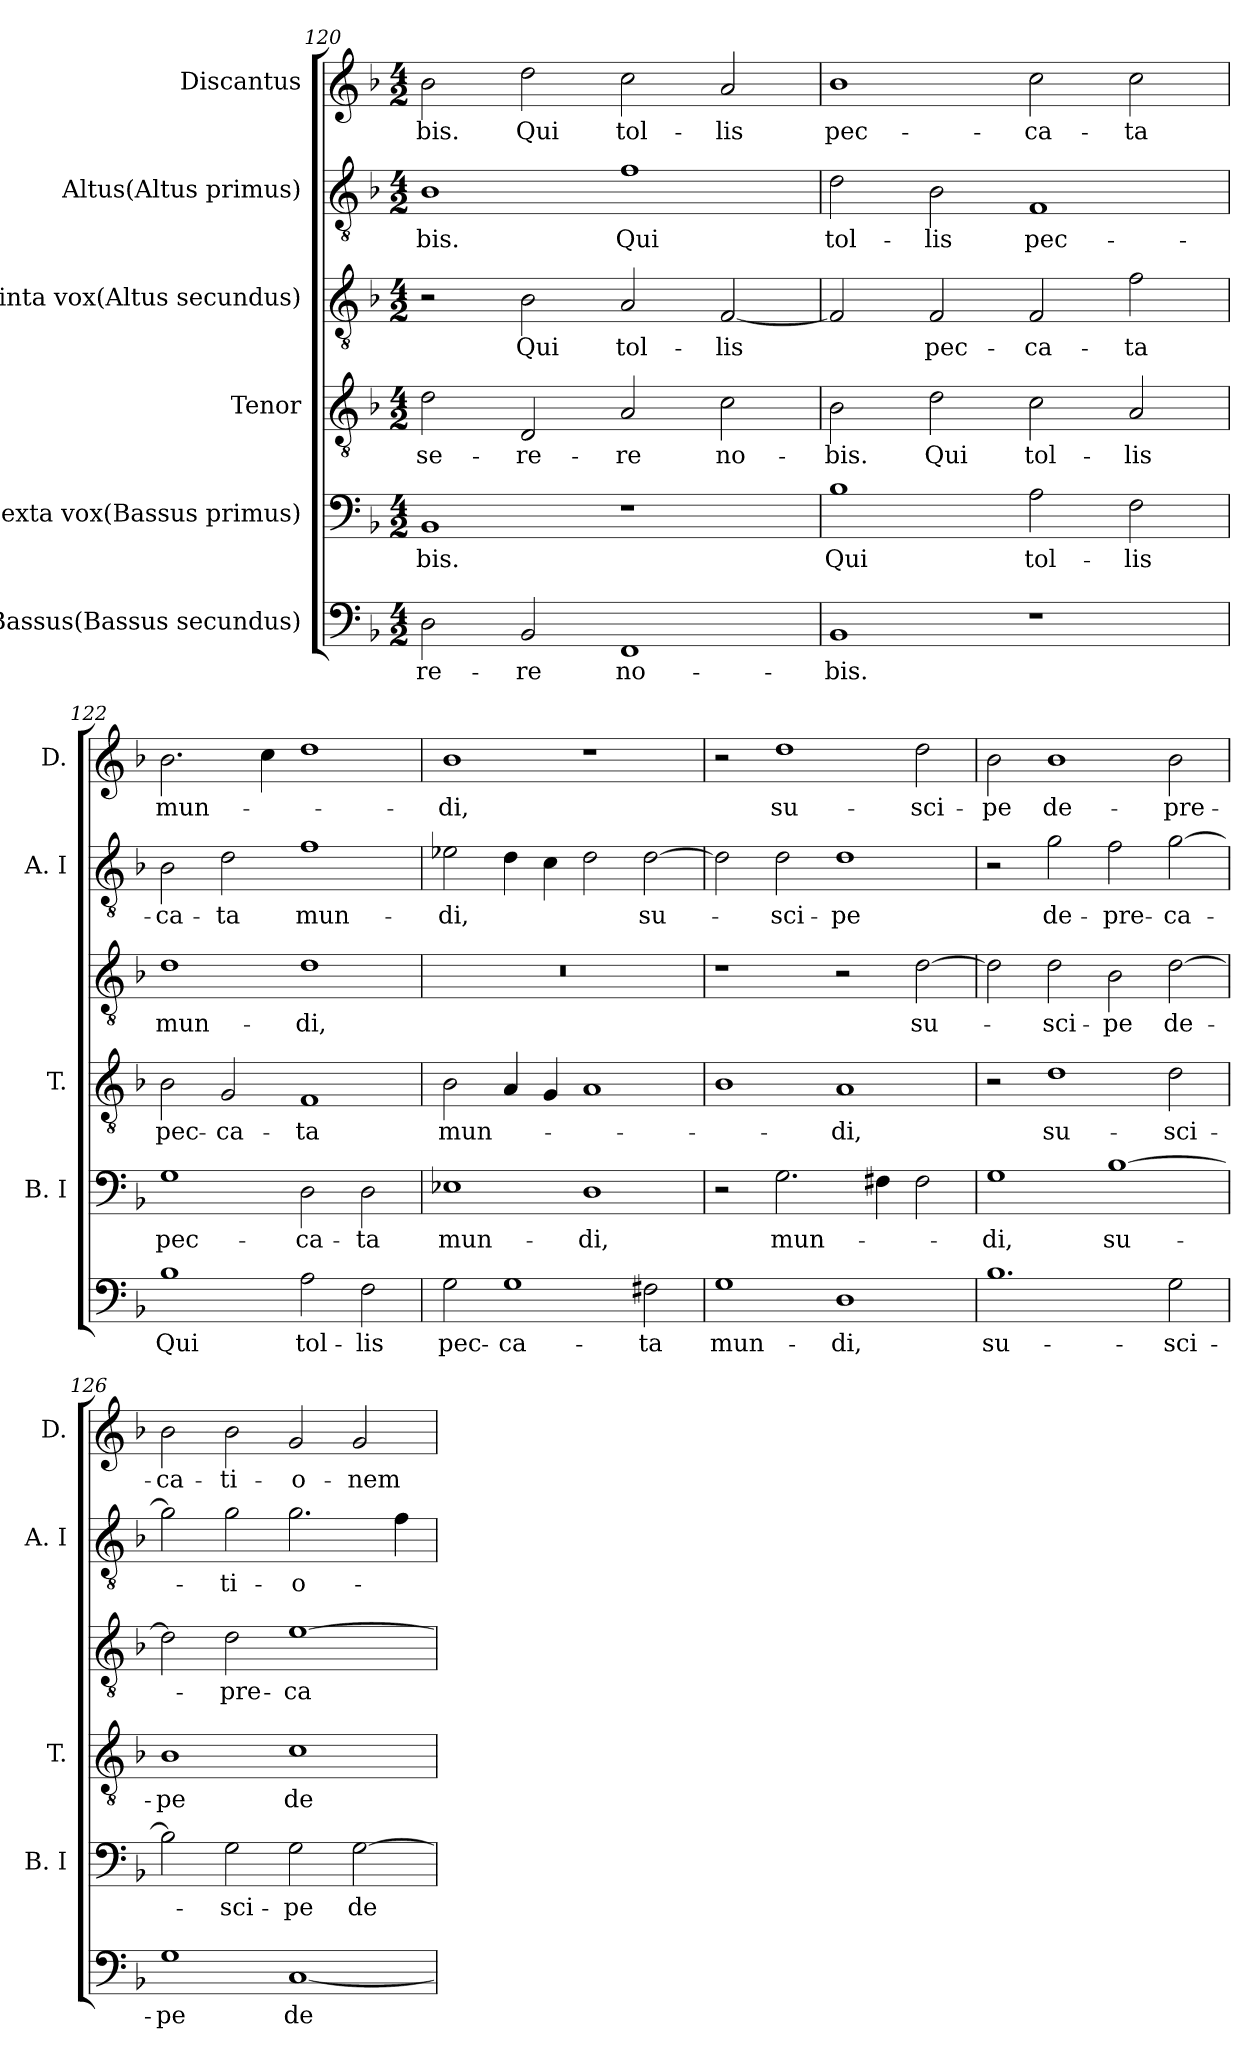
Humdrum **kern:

**kern	**text	**kern	**text	**kern	**text	**kern	**text	**kern	**text	**kern	**text
*part6	*part6	*part5	*part5	*part4	*part4	*part3	*part3	*part2	*part2	*part1	*part1
*staff6	*staff6	*staff5	*staff5	*staff4	*staff4	*staff3	*staff3	*staff2	*staff2	*staff1	*staff1
*I"Bassus(Bassus secundus)	*	*I"Sexta vox(Bassus primus)	*	*I"Tenor	*	*I"Quinta vox(Altus secundus)	*	*I"Altus(Altus primus)	*	*I"Discantus	*
*	*	*I'B. I	*	*I'T.	*	*	*	*I'A. I	*	*I'D.	*
*clefF4	*	*clefF4	*	*clefGv2	*	*clefGv2	*	*clefGv2	*	*clefG2	*
*	*	*	*	*ITrd7c12	*	*ITrd7c12	*	*ITrd7c12	*	*	*
*k[b-]	*	*k[b-]	*	*k[b-]	*	*k[b-]	*	*k[b-]	*	*k[b-]	*
*d:	*	*d:	*	*d:	*	*d:	*	*d:	*	*d:	*
*M4/2	*	*M4/2	*	*M4/2	*	*M4/2	*	*M4/2	*	*M4/2	*
=120	=120	=120	=120	=120	=120	=120	=120	=120	=120	=120	=120
!	!LO:LY:b	!	!LO:LY:b	!	!LO:LY:b	!	!	!	!LO:LY:b	!	!LO:LY:b
2D\	-re-	1BB-	-bis.	2D\	-se-	2r	.	1BB-	-bis.	2b-\	-bis.
!	!LO:LY:b	!	!	!	!LO:LY:b	!	!LO:LY:b	!	!	!	!LO:LY:b
2BB-/	-re	.	.	2DD/	-re-	2BB-\	Qui	.	.	2dd\	Qui
!	!LO:LY:b	!	!	!	!LO:LY:b	!	!LO:LY:b	!	!LO:LY:b	!	!LO:LY:b
1FF	no-	1r	.	2AA/	-re	2AA/	tol-	1F	Qui	2cc\	tol-
!	!	!	!	!	!LO:LY:b	!	!LO:LY:b	!	!	!	!LO:LY:b
.	.	.	.	2C\	no-	[<2FF/	-lis	.	.	2a/	-lis
=121	=121	=121	=121	=121	=121	=121	=121	=121	=121	=121	=121
!	!LO:LY:b	!	!LO:LY:b	!	!LO:LY:b	!	!	!	!LO:LY:b	!	!LO:LY:b
1BB-	-bis.	1B-	Qui	2BB-\	-bis.	2FF/]	.	2D\	tol-	1b-	pec-
!	!	!	!	!	!LO:LY:b	!	!LO:LY:b	!	!LO:LY:b	!	!
.	.	.	.	2D\	Qui	2FF/	pec-	2BB-\	-lis	.	.
!	!	!	!LO:LY:b	!	!LO:LY:b	!	!LO:LY:b	!	!LO:LY:b	!	!LO:LY:b
1r	.	2A\	tol-	2C\	tol-	2FF/	-ca-	1FF	pec-	2cc\	-ca-
!	!	!	!LO:LY:b	!	!LO:LY:b	!	!LO:LY:b	!	!	!	!LO:LY:b
.	.	2F\	-lis	2AA/	-lis	2F\	-ta	.	.	2cc\	-ta
=122	=122	=122	=122	=122	=122	=122	=122	=122	=122	=122	=122
!	!LO:LY:b	!	!LO:LY:b	!	!LO:LY:b	!	!LO:LY:b	!	!LO:LY:b	!	!LO:LY:b
1B-	Qui	1G	pec-	2BB-\	pec-	1D	mun-	2BB-\	-ca-	2.b-\	mun-
!	!	!	!	!	!LO:LY:b	!	!	!	!LO:LY:b	!	!
.	.	.	.	2GG/	-ca-	.	.	2D\	-ta	.	.
.	.	.	.	.	.	.	.	.	.	4cc\	.
!	!LO:LY:b	!	!LO:LY:b	!	!LO:LY:b	!	!LO:LY:b	!	!LO:LY:b	!	!
2A\	tol-	2D\	-ca-	1FF	-ta	1D	-di,	1F	mun-	1dd	.
!	!LO:LY:b	!	!LO:LY:b	!	!	!	!	!	!	!	!
2F\	-lis	2D\	-ta	.	.	.	.	.	.	.	.
=123	=123	=123	=123	=123	=123	=123	=123	=123	=123	=123	=123
!	!LO:LY:b	!	!LO:LY:b	!	!LO:LY:b	!LO:N:vis=1	!	!	!LO:LY:b	!	!LO:LY:b
2G\	pec-	1E-X	mun-	2BB-\	mun-	0r	.	2E-X\	-di,	1b-	-di,
!	!LO:LY:b	!	!	!	!	!	!	!	!	!	!
1G	-ca-	.	.	4AA/	.	.	.	4D\	.	.	.
.	.	.	.	4GG/	.	.	.	4C\	.	.	.
!	!	!	!LO:LY:b	!	!	!	!	!	!	!	!
.	.	1D	-di,	1AA	.	.	.	2D\	.	1r	.
!	!LO:LY:b	!	!	!	!	!	!	!	!LO:LY:b	!	!
2F#X\	-ta	.	.	.	.	.	.	[>2D\	su-	.	.
!!LO:LB:g=z
=124	=124	=124	=124	=124	=124	=124	=124	=124	=124	=124	=124
!	!LO:LY:b	!	!	!	!	!	!	!	!	!	!
1G	mun-	2r	.	1BB-	.	1r	.	2D\]	.	2r	.
!	!	!	!LO:LY:b	!	!	!	!	!	!LO:LY:b	!	!LO:LY:b
.	.	2.G\	mun-	.	.	.	.	2D\	-sci-	1dd	su-
!	!LO:LY:b	!	!	!	!LO:LY:b	!	!	!	!LO:LY:b	!	!
1D	-di,	.	.	1AA	-di,	2r	.	1D	-pe	.	.
.	.	4F#X\	.	.	.	.	.	.	.	.	.
!	!	!	!	!	!	!	!LO:LY:b	!	!	!	!LO:LY:b
.	.	2F#\	.	.	.	[>2D\	su-	.	.	2dd\	-sci-
=125	=125	=125	=125	=125	=125	=125	=125	=125	=125	=125	=125
!	!LO:LY:b	!	!LO:LY:b	!	!	!	!	!	!	!	!LO:LY:b
1.B-	su-	1G	-di,	2r	.	2D\]	.	2r	.	2b-\	-pe
!	!	!	!	!	!LO:LY:b	!	!LO:LY:b	!	!LO:LY:b	!	!LO:LY:b
.	.	.	.	1D	su-	2D\	-sci-	2G\	de-	1b-	de-
!	!	!	!LO:LY:b	!	!	!	!LO:LY:b	!	!LO:LY:b	!	!
.	.	[>1B-	su-	.	.	2BB-\	-pe	2F\	-pre-	.	.
!	!LO:LY:b	!	!	!	!LO:LY:b	!	!LO:LY:b	!	!LO:LY:b	!	!LO:LY:b
2G\	-sci-	.	.	2D\	-sci-	[>2D\	de-	[>2G\	-ca-	2b-\	-pre-
=126	=126	=126	=126	=126	=126	=126	=126	=126	=126	=126	=126
!	!LO:LY:b	!	!	!	!LO:LY:b	!	!	!	!	!	!LO:LY:b
1G	-pe	2B-\]	.	1BB-	-pe	2D\]	.	2G\]	.	2b-\	-ca-
!	!	!	!LO:LY:b	!	!	!	!LO:LY:b	!	!LO:LY:b	!	!LO:LY:b
.	.	2G\	-sci-	.	.	2D\	-pre-	2G\	-ti-	2b-\	-ti-
!	!LO:LY:b	!	!LO:LY:b	!	!LO:LY:b	!	!LO:LY:b	!	!LO:LY:b	!	!LO:LY:b
[<1C	de-	2G\	-pe	1C	de-	[>1E	-ca-	2.G\	-o-	2g/	-o-
!	!	!	!LO:LY:b	!	!	!	!	!	!	!	!LO:LY:b
.	.	[>2G\	de-	.	.	.	.	.	.	2g/	-nem
.	.	.	.	.	.	.	.	4F\	.	.	.
=	=	=	=	=	=	=	=	=	=	=	=
*-	*-	*-	*-	*-	*-	*-	*-	*-	*-	*-	*-
